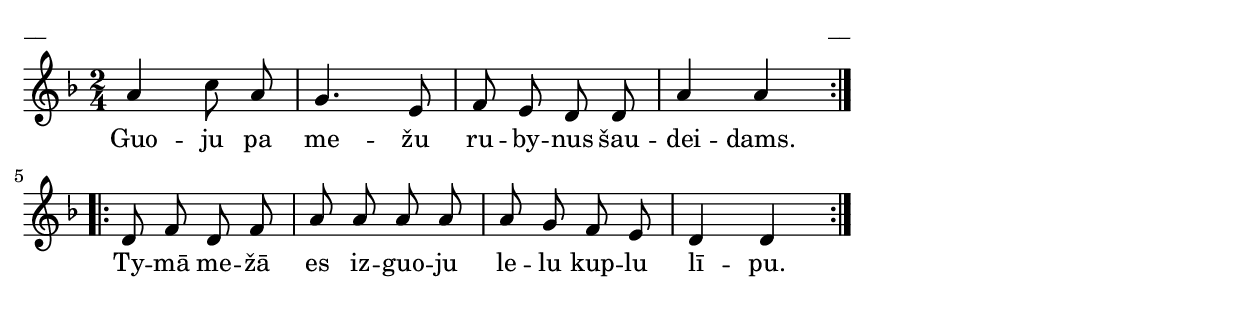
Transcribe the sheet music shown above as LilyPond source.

\version "2.13.18"

\paper {
line-width = 14\cm
left-margin = 0.4\cm
between-system-padding = 0.1\cm
between-system-space = 0.1\cm
}
% SBTZK, p.10
\layout {
indent = #0
ragged-last = ##f
}


voiceA = \relative c' {
\clef "treble"
\key f \major
\time 2/4
\repeat volta 2 { a'4 c8 a | g4. e8 | f e d d | a'4 a }
\repeat volta 2 {d,8 f d f | a a a a | a g f e | d4 d}
}

lyricA = \lyricmode {
Guo -- ju pa me -- žu ru -- by -- nus šau -- dei -- dams.
Ty -- mā me -- žā es iz -- guo -- ju le -- lu kup -- lu lī -- pu.
}


fullScore = <<
%\new ChordNames { \chordsA }
\new Staff {
<<
\new Voice = "voiceA" { \oneVoice \autoBeamOff \voiceA }
\lyricsto "voiceA" \new Lyrics  \lyricA
%\new Voice = "voiceB" { \voiceTwo \autoBeamOff \voiceB }
>>
}
>>



\score {
\fullScore
\header { piece = "__" opus = "__" }
}
\markup { \with-color #(x11-color 'white) \sans \smaller "__" }
\score {
\unfoldRepeats
\fullScore
\midi {
\context { \Staff \remove "Staff_performer" }
\context { \Voice \consists "Staff_performer" }
}
}


